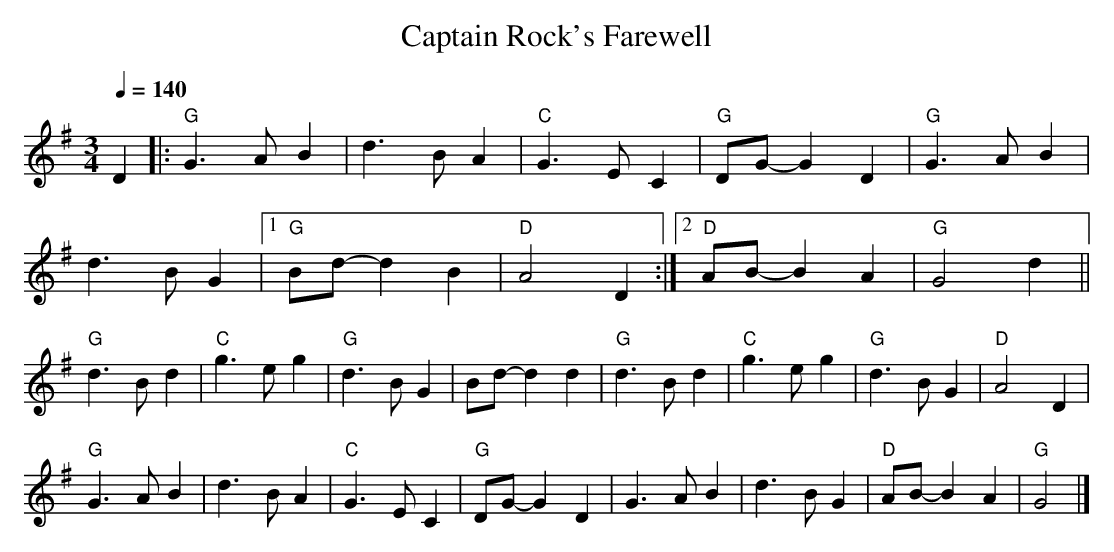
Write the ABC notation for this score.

X:1
T: Captain Rock's Farewell
M: 3/4
L: 1/4
Q: 140
K: Gmaj
D |: "G" G>AB | d>BA | "C" G>EC | "G" D/G/-G D | "G" G>AB |
d>BG | [1 "G" B/d/-dB | "D" A2 D :| [2 "D" A/B/-B A | "G" G2 d ||
"G" d>Bd | "C" g>eg | "G" d>BG | B/d/-d d | "G" d>Bd |\
"C" g>eg | "G" d>BG | "D" A2 D |
"G" G>AB | d>BA |\
"C" G>EC | "G" D/G/-GD | G>AB | d>BG | "D" A/B/-B A | "G" G2 |]
